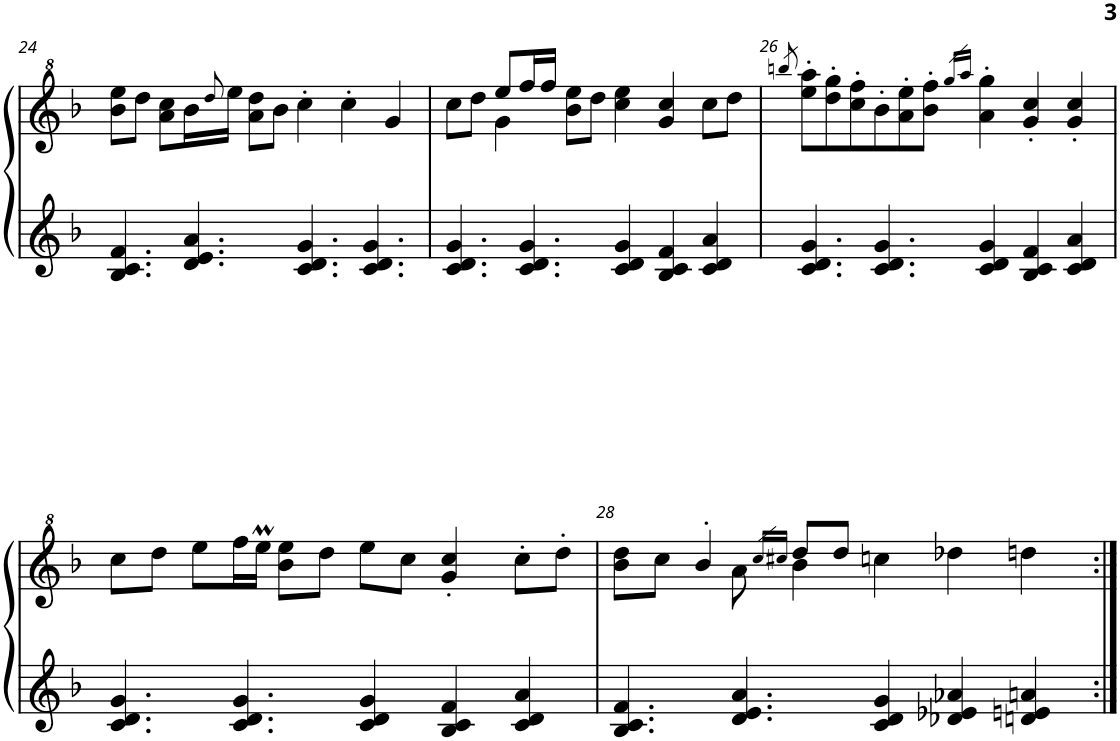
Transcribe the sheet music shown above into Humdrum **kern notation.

**kern	**kern
*part1	*part1
*staff2	*staff1
*I"Piano, Right	*
*I'Pno.	*
!!LO:PB:g=z
*clefG2	*clefG^2
*k[b-]	*k[b-]
*M6/4	*M6/4
=24	=24
4.B-/ 4.c/ 4.f/	8bb-\ 8eee\L
.	8ddd\J
.	8aa\ 8ccc\L
4.d/ 4.e/ 4.a/	16bb-\L
.	8qddd/
.	16eee\JJ
.	8aa\ 8ddd\L
.	8bb-\J
4.c/ 4.d/ 4.g/	4ccc'\
.	4ccc'\
4.c/ 4.d/ 4.g/	.
.	4gg/
=25	=25
*	*^
4.c/ 4.d/ 4.g/	8ccc\L	4ryy
.	8ddd\J	.
.	8eee/L	4gg\
4.c/ 4.d/ 4.g/	16fff/L	.
.	16fff/JJ	.
.	8bb-\ 8eee\L	1ryy
.	8ddd\J	.
4c/ 4d/ 4g/	4ccc\ 4eee\	.
4B-/ 4c/ 4f/	4gg/ 4ccc/	.
4c/ 4d/ 4a/	8ccc\L	.
.	8ddd\J	.
*	*v	*v
=26	=26
.	8qbbbn/
4.c/ 4.d/ 4.g/	8eee\' 8aaa\'L
.	8ddd\' 8ggg\'
.	8ccc\' 8fff\'
4.c/ 4.d/ 4.g/	8bb-'\
.	8aa\' 8eee\'
.	8bb-\' 8fff\'J
.	16qggg/LL
.	16qaaa/JJ
4c/ 4d/ 4g/	4aa\' 4ggg\'
4B-/ 4c/ 4f/	4gg/' 4ccc/'
4c/ 4d/ 4a/	4gg/' 4ccc/'
!!LO:LB:g=z
=27	=27
4.c/ 4.d/ 4.g/	8ccc\L
.	8ddd\J
.	8eee\L
4.c/ 4.d/ 4.g/	16fff\L
.	16eeem\JJ
.	8bb-\ 8eee\L
.	8ddd\J
4c/ 4d/ 4g/	8eee\L
.	8ccc\J
4B-/ 4c/ 4f/	4gg/' 4ccc/'
4c/ 4d/ 4a/	8ccc'\L
.	8ddd'\J
=28	=28
*	*^
4.B-/ 4.c/ 4.f/	8bb-\ 8ddd\L	4.ryy
.	8ccc\J	.
.	4bb-'/	.
4.d/ 4.e/ 4.a/	.	8aa\
.	16qccc/LL	.
.	16qccc#X/JJ	.
.	8ddd/L	4bb-\
.	8ddd/J	.
4c/ 4d/ 4g/	4cccn\	2.ryy
4d-X/ 4e-X/ 4a-X/	4ddd-X\	.
4dn/ 4en/ 4an/	4dddn\	.
*	*v	*v
=:|!	=:|!
*-	*-
